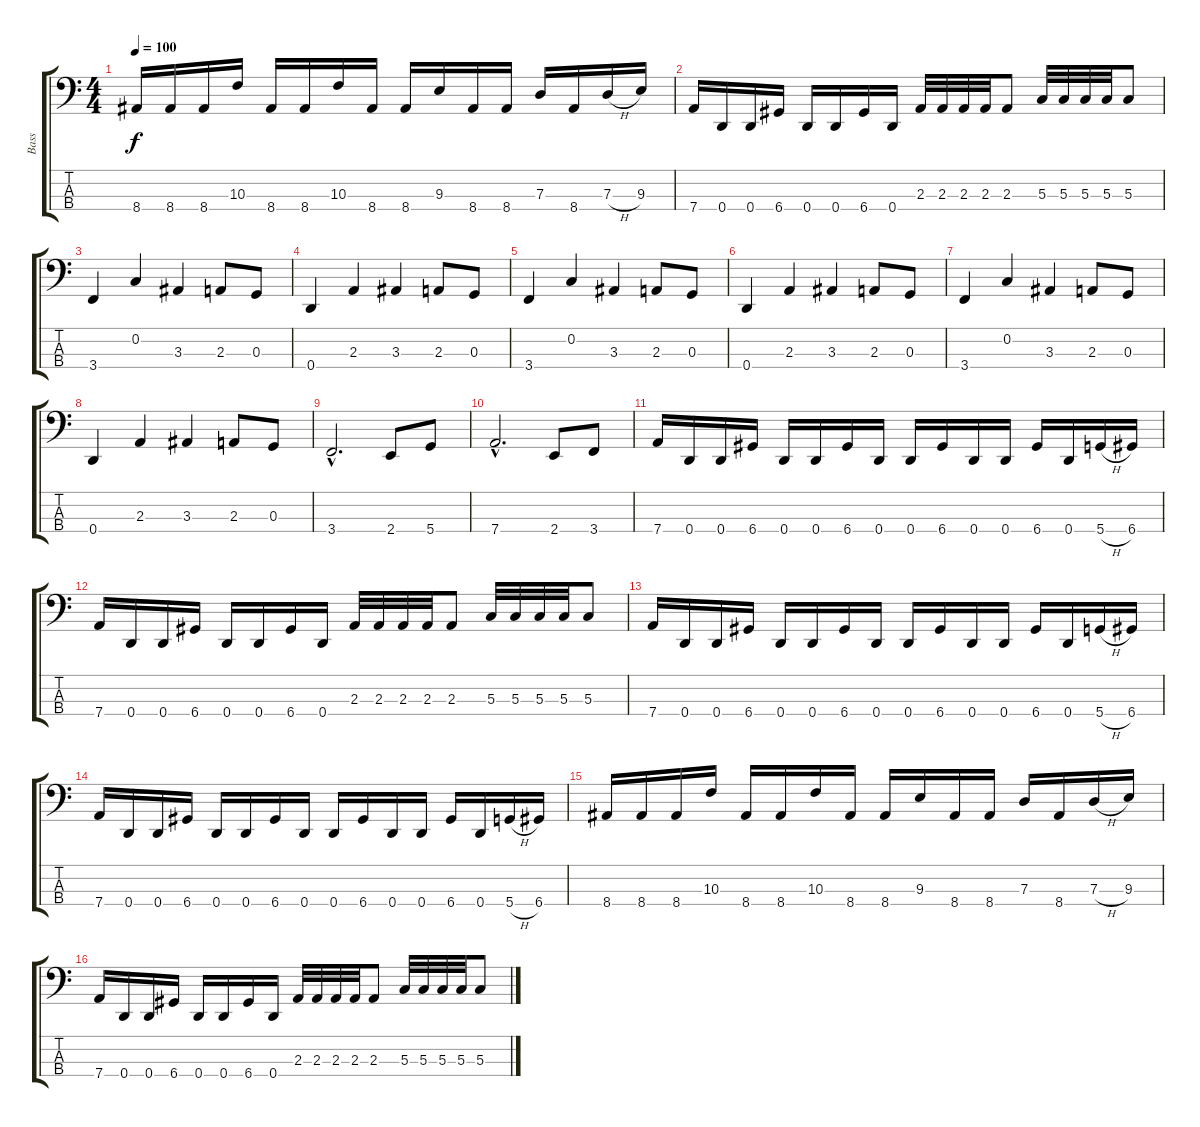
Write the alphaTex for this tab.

\track ("Bass" "Bass") {instrument electricbassfinger}
\staff {score tabs}
\tuning (F2 C2 G1 D1) {hide}
\ts (4 4)
\tempo 100
\clef f4
\ks c
8.4.16{dy f} 8.4.16 8.4.16 10.3.16 8.4.16 8.4.16 10.3.16 8.4.16 8.4.16 9.3.16 8.4.16 8.4.16 7.3.16 8.4.16 7.3{h}.16 9.3.16 |
7.4.16 0.4.16 0.4.16 6.4.16 0.4.16 0.4.16 6.4.16 0.4.16 2.3.32 2.3.32 2.3.32 2.3.32 2.3.8 5.3.32 5.3.32 5.3.32 5.3.32 5.3.8 |
3.4.4 0.2.4 3.3.4 2.3.8 0.3.8 |
0.4.4 2.3.4 3.3.4 2.3.8 0.3.8 |
3.4.4 0.2.4 3.3.4 2.3.8 0.3.8 |
0.4.4 2.3.4 3.3.4 2.3.8 0.3.8 |
3.4.4 0.2.4 3.3.4 2.3.8 0.3.8 |
0.4.4 2.3.4 3.3.4 2.3.8 0.3.8 |
3.4{hac}.2{d} 2.4.8 5.4.8 |
7.4{hac}.2{d} 2.4.8 3.4.8 |
7.4.16 0.4.16 0.4.16 6.4.16 0.4.16 0.4.16 6.4.16 0.4.16 0.4.16 6.4.16 0.4.16 0.4.16 6.4.16 0.4.16 5.4{h}.16 6.4.16 |
7.4.16 0.4.16 0.4.16 6.4.16 0.4.16 0.4.16 6.4.16 0.4.16 2.3.32 2.3.32 2.3.32 2.3.32 2.3.8 5.3.32 5.3.32 5.3.32 5.3.32 5.3.8 |
7.4.16 0.4.16 0.4.16 6.4.16 0.4.16 0.4.16 6.4.16 0.4.16 0.4.16 6.4.16 0.4.16 0.4.16 6.4.16 0.4.16 5.4{h}.16 6.4.16 |
7.4.16 0.4.16 0.4.16 6.4.16 0.4.16 0.4.16 6.4.16 0.4.16 0.4.16 6.4.16 0.4.16 0.4.16 6.4.16 0.4.16 5.4{h}.16 6.4.16 |
8.4.16 8.4.16 8.4.16 10.3.16 8.4.16 8.4.16 10.3.16 8.4.16 8.4.16 9.3.16 8.4.16 8.4.16 7.3.16 8.4.16 7.3{h}.16 9.3.16 |
7.4.16 0.4.16 0.4.16 6.4.16 0.4.16 0.4.16 6.4.16 0.4.16 2.3.32 2.3.32 2.3.32 2.3.32 2.3.8 5.3.32 5.3.32 5.3.32 5.3.32 5.3.8
